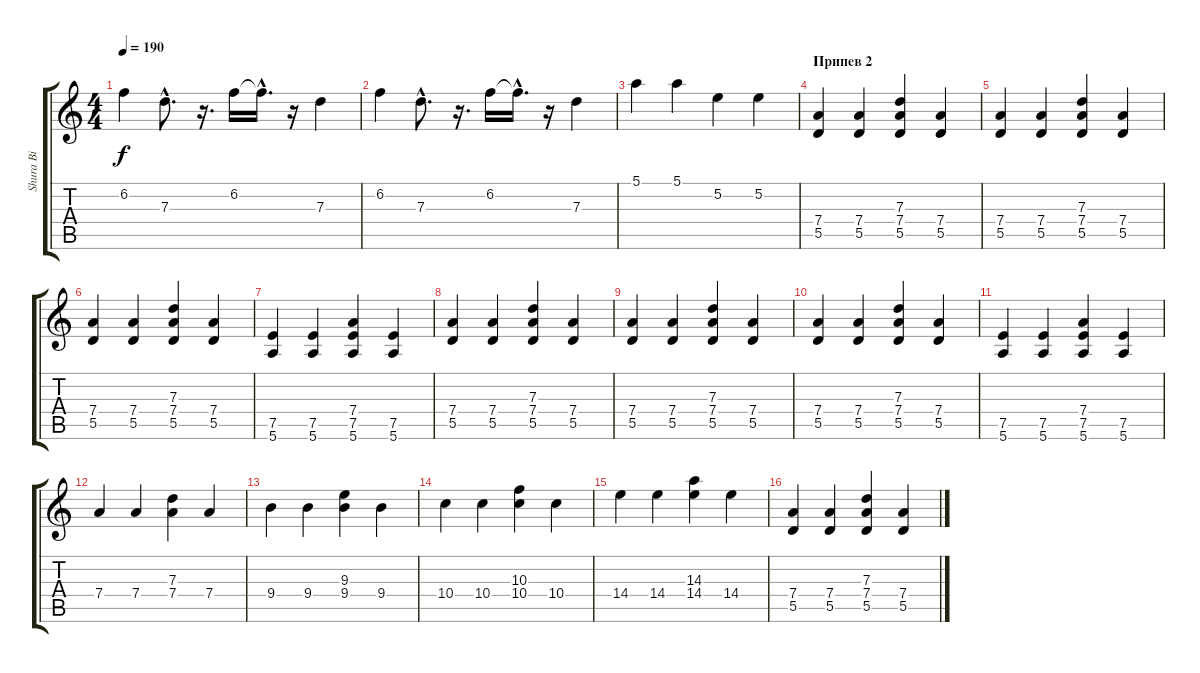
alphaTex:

\track ("Shura Bi" "Shura Bi") {instrument distortionguitar}
\staff {score tabs}
\tuning (E4 B3 G3 D3 A2 E2) {hide}
\ts (4 4)
\tempo 190
\clef g2
\ks c
6.2.4{dy f} 7.3{hac}.8{d} r.16{d} 6.2.16 6.2{hac t}.16{d} r.16 7.3.4 |
6.2.4 7.3{hac}.8{d} r.16{d} 6.2.16 6.2{hac t}.16{d} r.16 7.3.4 |
5.1.4 5.1.4 5.2.4 5.2.4 |
\section ("" "Припев 2")
(7.4 5.5).4 (7.4 5.5).4 (7.3 7.4 5.5).4 (7.4 5.5).4 |
(7.4 5.5).4 (7.4 5.5).4 (7.3 7.4 5.5).4 (7.4 5.5).4 |
(7.4 5.5).4 (7.4 5.5).4 (7.3 7.4 5.5).4 (7.4 5.5).4 |
(7.5 5.6).4 (7.5 5.6).4 (7.4 7.5 5.6).4 (7.5 5.6).4 |
(7.4 5.5).4 (7.4 5.5).4 (7.3 7.4 5.5).4 (7.4 5.5).4 |
(7.4 5.5).4 (7.4 5.5).4 (7.3 7.4 5.5).4 (7.4 5.5).4 |
(7.4 5.5).4 (7.4 5.5).4 (7.3 7.4 5.5).4 (7.4 5.5).4 |
(7.5 5.6).4 (7.5 5.6).4 (7.4 7.5 5.6).4 (7.5 5.6).4 |
7.4.4{volume 13} 7.4.4 (7.3 7.4).4 7.4.4 |
9.4.4 9.4.4 (9.3 9.4).4 9.4.4 |
10.4.4 10.4.4 (10.3 10.4).4 10.4.4 |
14.4.4 14.4.4 (14.3 14.4).4 14.4.4 |
(7.4 5.5).4 (7.4 5.5).4 (7.3 7.4 5.5).4 (7.4 5.5).4
